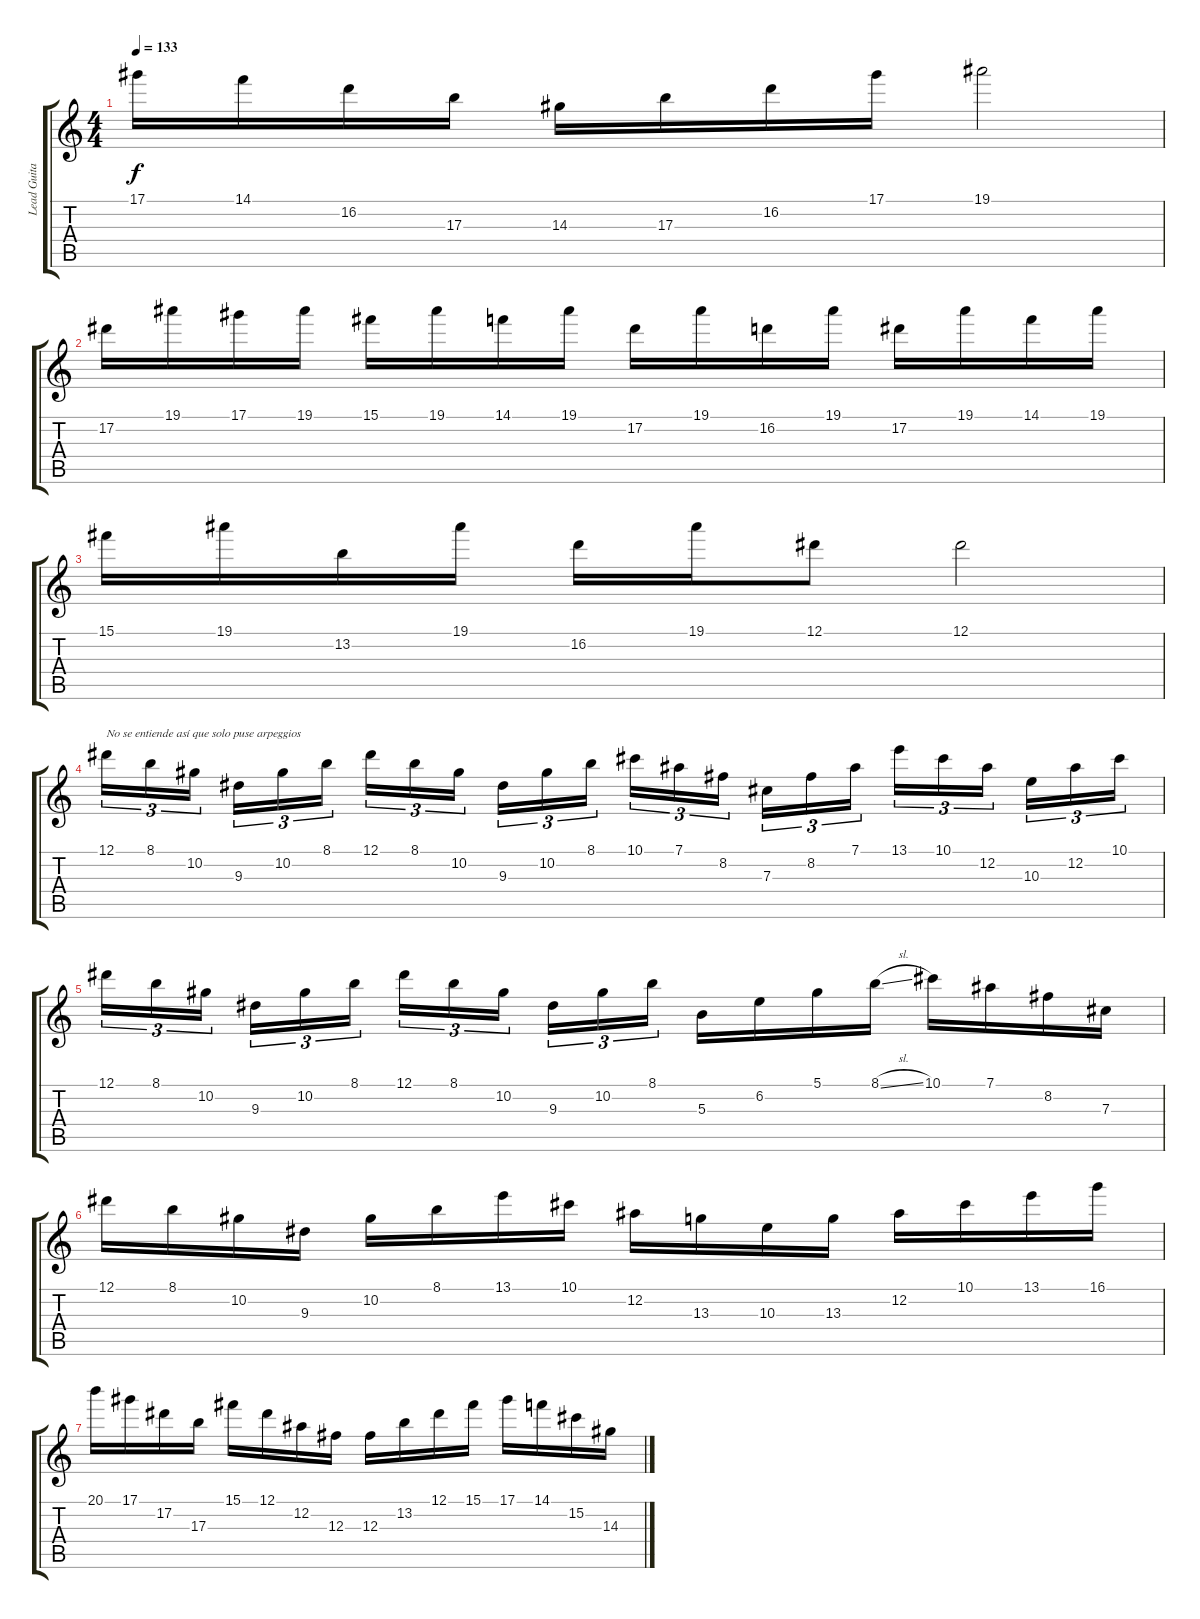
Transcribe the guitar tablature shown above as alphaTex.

\track ("Lead Guitar" "Lead Guita") {instrument distortionguitar}
\staff {score tabs}
\tuning (Eb4 Bb3 Gb3 Db3 Ab2 Eb2) {hide}
\ts (4 4)
\tempo 133
\clef g2
\ks c
17.1.16{dy f} 14.1.16 16.2.16 17.3.16 14.3.16 17.3.16 16.2.16 17.1.16 19.1.2 |
17.2.16 19.1.16 17.1.16 19.1.16 15.1.16 19.1.16 14.1.16 19.1.16 17.2.16 19.1.16 16.2.16 19.1.16 17.2.16 19.1.16 14.1.16 19.1.16 |
15.1.16 19.1.16 13.2.16 19.1.16 16.2.16 19.1.16 12.1.8 12.1.2 |
12.1.16{tu (3 2) txt "No se entiende así que solo puse arpeggios"} 8.1.16{tu (3 2)} 10.2.16{tu (3 2) beam splitsecondary} 9.3.16{tu (3 2)} 10.2.16{tu (3 2)} 8.1.16{tu (3 2)} 12.1.16{tu (3 2)} 8.1.16{tu (3 2)} 10.2.16{tu (3 2) beam splitsecondary} 9.3.16{tu (3 2)} 10.2.16{tu (3 2)} 8.1.16{tu (3 2)} 10.1.16{tu (3 2)} 7.1.16{tu (3 2)} 8.2.16{tu (3 2) beam splitsecondary} 7.3.16{tu (3 2)} 8.2.16{tu (3 2)} 7.1.16{tu (3 2)} 13.1.16{tu (3 2)} 10.1.16{tu (3 2)} 12.2.16{tu (3 2) beam splitsecondary} 10.3.16{tu (3 2)} 12.2.16{tu (3 2)} 10.1.16{tu (3 2)} |
12.1.16{tu (3 2)} 8.1.16{tu (3 2)} 10.2.16{tu (3 2) beam splitsecondary} 9.3.16{tu (3 2)} 10.2.16{tu (3 2)} 8.1.16{tu (3 2)} 12.1.16{tu (3 2)} 8.1.16{tu (3 2)} 10.2.16{tu (3 2) beam splitsecondary} 9.3.16{tu (3 2)} 10.2.16{tu (3 2)} 8.1.16{tu (3 2)} 5.3.16 6.2.16 5.1.16 8.1{sl}.16 10.1.16 7.1.16 8.2.16 7.3.16 |
12.1.16 8.1.16 10.2.16 9.3.16 10.2.16 8.1.16 13.1.16 10.1.16 12.2.16 13.3.16 10.3.16 13.3.16 12.2.16 10.1.16 13.1.16 16.1.16 |
20.1.16 17.1.16 17.2.16 17.3.16 15.1.16 12.1.16 12.2.16 12.3.16 12.3.16 13.2.16 12.1.16 15.1.16 17.1.16 14.1.16 15.2.16 14.3.16
